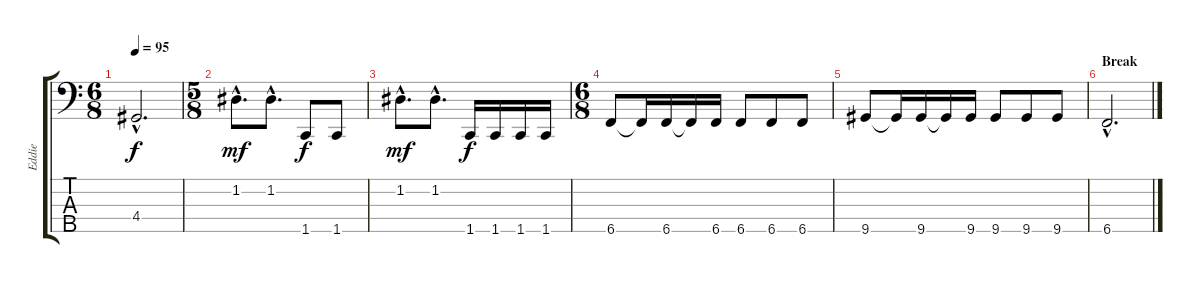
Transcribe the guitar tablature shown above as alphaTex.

\track ("Eddie" "Eddie") {instrument electricbasspick}
\staff {score tabs}
\tuning (G2 D2 A1 E1 B0) {hide}
\ts (6 8)
\tempo 95
\clef f4
\ks c
4.4{hac}.2{d dy f} |
\ts (5 8)
1.2{hac}.8{d dy mf} 1.2{hac}.8{d} 1.5.8{dy f} 1.5.8 |
1.2{hac}.8{d dy mf} 1.2{hac}.8{d} 1.5.16{dy f} 1.5.16 1.5.16 1.5.16 |
\ts (6 8)
6.5.8 6.5{t}.16 6.5.16 6.5{t}.16 6.5.16 6.5.8 6.5.8 6.5.8 |
9.5.8 9.5{t}.16 9.5.16 9.5{t}.16 9.5.16 9.5.8 9.5.8 9.5.8 |
\section ("" "Break")
6.5{hac}.2{d}
